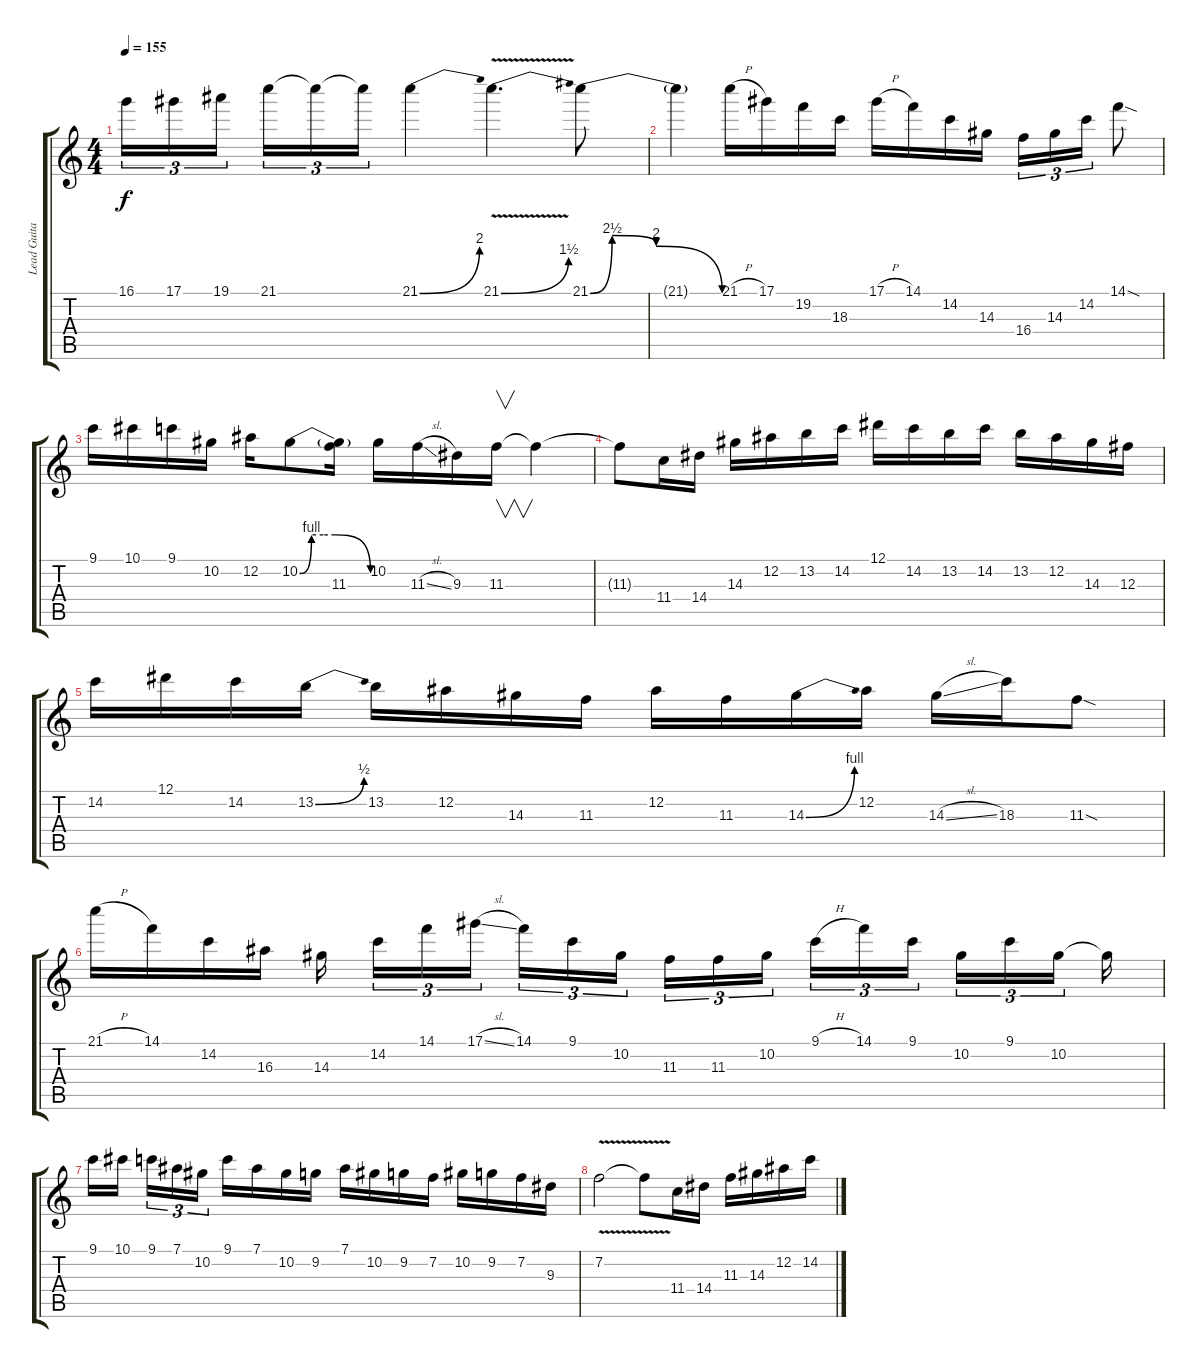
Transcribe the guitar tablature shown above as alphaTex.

\track ("Lead Guitar 1" "Lead Guita") {instrument overdrivenguitar}
\staff {score tabs}
\tuning (Eb4 Bb3 Gb3 Db3 Ab2 Eb2) {hide}
\ts (4 4)
\tempo 155
\clef g2
\ks c
16.1.16{tu (3 2) dy f} 17.1.16{tu (3 2)} 19.1.16{tu (3 2) beam splitsecondary} 21.1.16{tu (3 2)} 21.1{t}.16{tu (3 2)} 21.1{t}.16{tu (3 2)} 21.1{be (bend 0 0 60 8)}.4 21.1{be (bend 0 0 60 6) v}.4{d} 21.1{be (custom 0 0 10 10 30 8 60 0)}.8 |
21.1{t}.4 21.1{h}.16 17.1.16 19.2.16 18.3.16 17.1{h}.16 14.1.16 14.2.16 14.3.16 16.4.16{tu (3 2)} 14.3.16{tu (3 2)} 14.2.16{tu (3 2)} 14.1{sod}.8 |
9.1.16 10.1.16 9.1.16 10.2.16 12.2.16 10.2{be (custom 0 0 10 4 20 4 30 4 60 0)}.8 (10.2{t} 11.3).16 10.2.16 11.3{sl}.16 9.3.16 11.3.16{v} 11.3{t}.4 |
11.3{t}.8 11.4.16 14.4.16 14.3.16 12.2.16 13.2.16 14.2.16 12.1.16 14.2.16 13.2.16 14.2.16 13.2.16 12.2.16 14.3.16 12.3.16 |
14.2.16 12.1.16 14.2.16 13.2{be (bend 0 0 60 2)}.16 13.2.16 12.2.16 14.3.16 11.3.16 12.2.16 11.3.16 14.3{be (bend 0 0 60 4)}.16 12.2.16 14.3{sl}.16 18.3.16 11.3{sod}.8 |
21.1{h}.16 14.1.16 14.2.16 16.3.16 14.3.16{beam splitsecondary} 14.2.16{tu (3 2)} 14.1.16{tu (3 2)} 17.1{sl}.16{tu (3 2) beam splitsecondary} 14.1.16{tu (3 2)} 9.1.16{tu (3 2)} 10.2.16{tu (3 2) beam splitsecondary} 11.3.16{tu (3 2)} 11.3.16{tu (3 2)} 10.2.16{tu (3 2) beam splitsecondary} 9.1{h}.16{tu (3 2)} 14.1.16{tu (3 2)} 9.1.16{tu (3 2) beam splitsecondary} 10.2.16{tu (3 2)} 9.1.16{tu (3 2)} 10.2.16{tu (3 2) beam splitsecondary} 10.2{t}.16 |
9.1.16 10.1.16{beam splitsecondary} 9.1.16{tu (3 2)} 7.1.16{tu (3 2)} 10.2.16{tu (3 2)} 9.1.16 7.1.16 10.2.16 9.2.16 7.1.16 10.2.16 9.2.16 7.2.16 10.2.16 9.2.16 7.2.16 9.3.16 |
7.2{v}.2 7.2{t}.8 11.4.16 14.4.16 11.3.16 14.3.16 12.2.16 14.2.16
